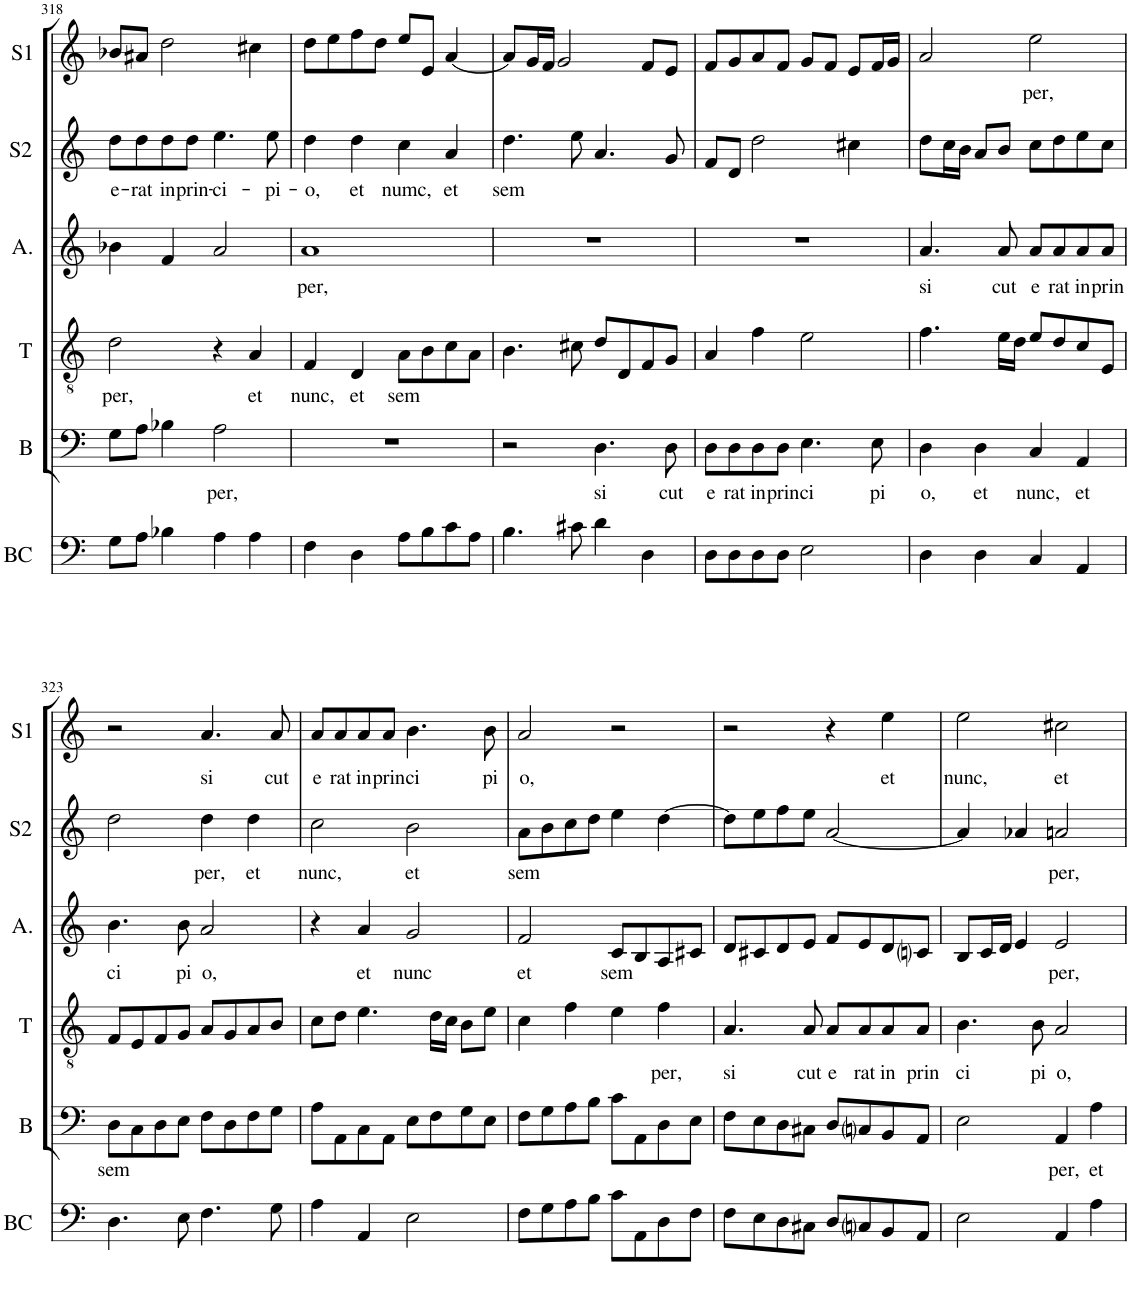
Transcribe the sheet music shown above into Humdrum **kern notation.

**kern	**kern	**text	**kern	**text	**kern	**text	**kern	**text	**kern	**text
*part6	*part5	*part5	*part4	*part4	*part3	*part3	*part2	*part2	*part1	*part1
*staff6	*staff5	*staff5	*staff4	*staff4	*staff3	*staff3	*staff2	*staff2	*staff1	*staff1
*I"BC	*I"B	*	*I"T	*	*I"Alto	*	*I"S2	*	*I"S1	*
*I'BC	*I'B	*	*I'T	*	*I'A.	*	*I'S2	*	*I'S1	*
!!LO:PB:g=z
*clefF4	*clefF4	*	*clefGv2	*	*clefG2	*	*clefG2	*	*clefG2	*
*k[]	*k[]	*	*k[]	*	*k[]	*	*k[]	*	*k[]	*
*M4/4	*M4/4	*	*M4/4	*	*M4/4	*	*M4/4	*	*M4/4	*
=318	=318	=318	=318	=318	=318	=318	=318	=318	=318	=318
!	!	!	!	!LO:LY:b	!	!	!	!LO:LY:b	!	!
8G\L	8G\L	.	2d\	per,	4b-X\	.	8dd\L	e-	8b-X/L	.
!	!	!	!	!	!	!	!	!LO:LY:b	!	!
8A\J	8A\J	.	.	.	.	.	8dd\	-rat	8a#X/J	.
!	!	!	!	!	!	!	!	!LO:LY:b	!	!
4B-X\	4B-X\	.	.	.	4f/	.	8dd\	in	2dd\	.
!	!	!	!	!	!	!	!	!LO:LY:b	!	!
.	.	.	.	.	.	.	8dd\J	prin-	.	.
!	!	!LO:LY:b	!	!	!	!	!	!LO:LY:b	!	!
4A\	2A\	per,	4r	.	2a/	.	4.ee\	-ci-	.	.
!	!	!	!	!LO:LY:b	!	!	!	!	!	!
4A\	.	.	4A/	et	.	.	.	.	4cc#X\	.
!	!	!	!	!	!	!	!	!LO:LY:b	!	!
.	.	.	.	.	.	.	8ee\	-pi-	.	.
=319	=319	=319	=319	=319	=319	=319	=319	=319	=319	=319
!	!	!	!	!LO:LY:b	!	!LO:LY:b	!	!LO:LY:b	!	!
4F\	1r	.	4F/	nunc,	1a	per,	4dd\	-o,	8dd\L	.
.	.	.	.	.	.	.	.	.	8ee\	.
!	!	!	!	!LO:LY:b	!	!	!	!LO:LY:b	!	!
4D\	.	.	4D/	et	.	.	4dd\	et	8ff\	.
.	.	.	.	.	.	.	.	.	8dd\J	.
!	!	!	!	!LO:LY:b	!	!	!	!LO:LY:b	!	!
8A\L	.	.	8A\L	sem	.	.	4cc\	numc,	8ee/L	.
8B\	.	.	8B\	.	.	.	.	.	8e/J	.
!	!	!	!	!	!	!	!	!LO:LY:b	!	!
8c\	.	.	8c\	.	.	.	4a/	et	[4a/	.
8A\J	.	.	8A\J	.	.	.	.	.	.	.
=320	=320	=320	=320	=320	=320	=320	=320	=320	=320	=320
!	!	!	!	!	!	!	!	!LO:LY:b	!	!
4.B\	2r	.	4.B\	.	1r	.	4.dd\	sem	8a/L]	.
.	.	.	.	.	.	.	.	.	16g/L	.
.	.	.	.	.	.	.	.	.	16f/JJ	.
.	.	.	.	.	.	.	.	.	2g/	.
8c#X\	.	.	8c#X\	.	.	.	8ee\	.	.	.
!	!	!LO:LY:b	!	!	!	!	!	!	!	!
4d\	4.D\	si	8d/L	.	.	.	4.a/	.	.	.
.	.	.	8D/	.	.	.	.	.	.	.
4D\	.	.	8F/	.	.	.	.	.	8f/L	.
!	!	!LO:LY:b	!	!	!	!	!	!	!	!
.	8D\	cut	8G/J	.	.	.	8g/	.	8e/J	.
=321	=321	=321	=321	=321	=321	=321	=321	=321	=321	=321
!	!	!LO:LY:b	!	!	!	!	!	!	!	!
8D\L	8D\L	e	4A/	.	1r	.	8f/L	.	8f/L	.
!	!	!LO:LY:b	!	!	!	!	!	!	!	!
8D\	8D\	rat	.	.	.	.	8d/J	.	8g/	.
!	!	!LO:LY:b	!	!	!	!	!	!	!	!
8D\	8D\	in	4f\	.	.	.	2dd\	.	8a/	.
!	!	!LO:LY:b	!	!	!	!	!	!	!	!
8D\J	8D\J	prin	.	.	.	.	.	.	8f/J	.
!	!	!LO:LY:b	!	!	!	!	!	!	!	!
2E\	4.E\	ci	2e\	.	.	.	.	.	8g/L	.
.	.	.	.	.	.	.	.	.	8f/J	.
.	.	.	.	.	.	.	4cc#X\	.	8e/L	.
!	!	!LO:LY:b	!	!	!	!	!	!	!	!
.	8E\	pi	.	.	.	.	.	.	16f/L	.
.	.	.	.	.	.	.	.	.	16g/JJ	.
=322	=322	=322	=322	=322	=322	=322	=322	=322	=322	=322
!	!	!LO:LY:b	!	!	!	!LO:LY:b	!	!	!	!
4D\	4D\	o,	4.f\	.	4.a/	si	8dd\L	.	2a/	.
.	.	.	.	.	.	.	16cc\L	.	.	.
.	.	.	.	.	.	.	16b\JJ	.	.	.
!	!	!LO:LY:b	!	!	!	!	!	!	!	!
4D\	4D\	et	.	.	.	.	8a/L	.	.	.
!	!	!	!	!	!	!LO:LY:b	!	!	!	!
.	.	.	16e\LL	.	8a/	cut	8b/J	.	.	.
.	.	.	16d\JJ	.	.	.	.	.	.	.
!	!	!LO:LY:b	!	!	!	!LO:LY:b	!	!	!	!LO:LY:b
4C/	4C/	nunc,	8e/L	.	8a/L	e	8cc\L	.	2ee\	per,
!	!	!	!	!	!	!LO:LY:b	!	!	!	!
.	.	.	8d/	.	8a/	rat	8dd\	.	.	.
!	!	!LO:LY:b	!	!	!	!LO:LY:b	!	!	!	!
4AA/	4AA/	et	8c/	.	8a/	in	8ee\	.	.	.
!	!	!	!	!	!	!LO:LY:b	!	!	!	!
.	.	.	8E/J	.	8a/J	prin	8cc\J	.	.	.
!!LO:LB:g=z
=323	=323	=323	=323	=323	=323	=323	=323	=323	=323	=323
!	!	!LO:LY:b	!	!	!	!LO:LY:b	!	!	!	!
4.D\	8D\L	sem	8F/L	.	4.b\	ci	2dd\	.	2r	.
.	8C\	.	8E/	.	.	.	.	.	.	.
.	8D\	.	8F/	.	.	.	.	.	.	.
!	!	!	!	!	!	!LO:LY:b	!	!	!	!
8E\	8E\J	.	8G/J	.	8b\	pi	.	.	.	.
!	!	!	!	!	!	!LO:LY:b	!	!LO:LY:b	!	!LO:LY:b
4.F\	8F\L	.	8A/L	.	2a/	o,	4dd\	per,	4.a/	si
.	8D\	.	8G/	.	.	.	.	.	.	.
!	!	!	!	!	!	!	!	!LO:LY:b	!	!
.	8F\	.	8A/	.	.	.	4dd\	et	.	.
!	!	!	!	!	!	!	!	!	!	!LO:LY:b
8G\	8G\J	.	8B/J	.	.	.	.	.	8a/	cut
=324	=324	=324	=324	=324	=324	=324	=324	=324	=324	=324
!	!	!	!	!	!	!	!	!LO:LY:b	!	!LO:LY:b
4A\	8A\L	.	8c\L	.	4r	.	2cc\	nunc,	8a/L	e
!	!	!	!	!	!	!	!	!	!	!LO:LY:b
.	8AA\	.	8d\J	.	.	.	.	.	8a/	rat
!	!	!	!	!	!	!LO:LY:b	!	!	!	!LO:LY:b
4AA/	8C\	.	4.e\	.	4a/	et	.	.	8a/	in
!	!	!	!	!	!	!	!	!	!	!LO:LY:b
.	8AA\J	.	.	.	.	.	.	.	8a/J	prin
!	!	!	!	!	!	!LO:LY:b	!	!LO:LY:b	!	!LO:LY:b
2E\	8E\L	.	.	.	2g/	nunc	2b\	et	4.b\	ci
.	8F\	.	16d\LL	.	.	.	.	.	.	.
.	.	.	16c\JJ	.	.	.	.	.	.	.
.	8G\	.	8B\L	.	.	.	.	.	.	.
!	!	!	!	!	!	!	!	!	!	!LO:LY:b
.	8E\J	.	8e\J	.	.	.	.	.	8b\	pi
=325	=325	=325	=325	=325	=325	=325	=325	=325	=325	=325
!	!	!	!	!	!	!LO:LY:b	!	!LO:LY:b	!	!LO:LY:b
8F\L	8F\L	.	4c\	.	2f/	et	8a\L	sem	2a/	o,
8G\	8G\	.	.	.	.	.	8b\	.	.	.
8A\	8A\	.	4f\	.	.	.	8cc\	.	.	.
8B\J	8B\J	.	.	.	.	.	8dd\J	.	.	.
!	!	!	!	!	!	!LO:LY:b	!	!	!	!
8c\L	8c\L	.	4e\	.	8c/L	sem	4ee\	.	2r	.
8AA\	8AA\	.	.	.	8B/	.	.	.	.	.
!	!	!	!	!LO:LY:b	!	!	!	!	!	!
8D\	8D\	.	4f\	per,	8A/	.	[4dd\	.	.	.
8F\J	8E\J	.	.	.	8c#X/J	.	.	.	.	.
=326	=326	=326	=326	=326	=326	=326	=326	=326	=326	=326
!	!	!	!	!LO:LY:b	!	!	!	!	!	!
8F\L	8F\L	.	4.A/	si	8d/L	.	8dd\L]	.	2r	.
8E\	8E\	.	.	.	8c#X/	.	8ee\	.	.	.
8D\	8D\	.	.	.	8d/	.	8ff\	.	.	.
!	!	!	!	!LO:LY:b	!	!	!	!	!	!
8C#X\J	8C#X\J	.	8A/	cut	8e/J	.	8ee\J	.	.	.
!	!	!	!	!LO:LY:b	!	!	!	!	!	!
8D/L	8D/L	.	8A/L	e	8f/L	.	[2a/	.	4r	.
!	!	!	!	!LO:LY:b	!	!	!	!	!	!
8Cni/	8Cni/	.	8A/	rat	8e/	.	.	.	.	.
!	!	!	!	!LO:LY:b	!	!	!	!	!	!LO:LY:b
8BB/	8BB/	.	8A/	in	8d/	.	.	.	4ee\	et
!	!	!	!	!LO:LY:b	!	!	!	!	!	!
8AA/J	8AA/J	.	8A/J	prin	8cni/J	.	.	.	.	.
=327	=327	=327	=327	=327	=327	=327	=327	=327	=327	=327
!	!	!	!	!LO:LY:b	!	!	!	!	!	!LO:LY:b
2E\	2E\	.	4.B\	ci	8B/L	.	4a/]	.	2ee\	nunc,
.	.	.	.	.	16c/L	.	.	.	.	.
.	.	.	.	.	16d/JJ	.	.	.	.	.
.	.	.	.	.	4e/	.	4a-X/	.	.	.
!	!	!	!	!LO:LY:b	!	!	!	!	!	!
.	.	.	8B\	pi	.	.	.	.	.	.
!	!	!LO:LY:b	!	!LO:LY:b	!	!LO:LY:b	!	!LO:LY:b	!	!LO:LY:b
4AA/	4AA/	per,	2A/	o,	2e/	per,	2an/	per,	2cc#X\	et
!	!	!LO:LY:b	!	!	!	!	!	!	!	!
4A\	4A\	et	.	.	.	.	.	.	.	.
=	=	=	=	=	=	=	=	=	=	=
*-	*-	*-	*-	*-	*-	*-	*-	*-	*-	*-
